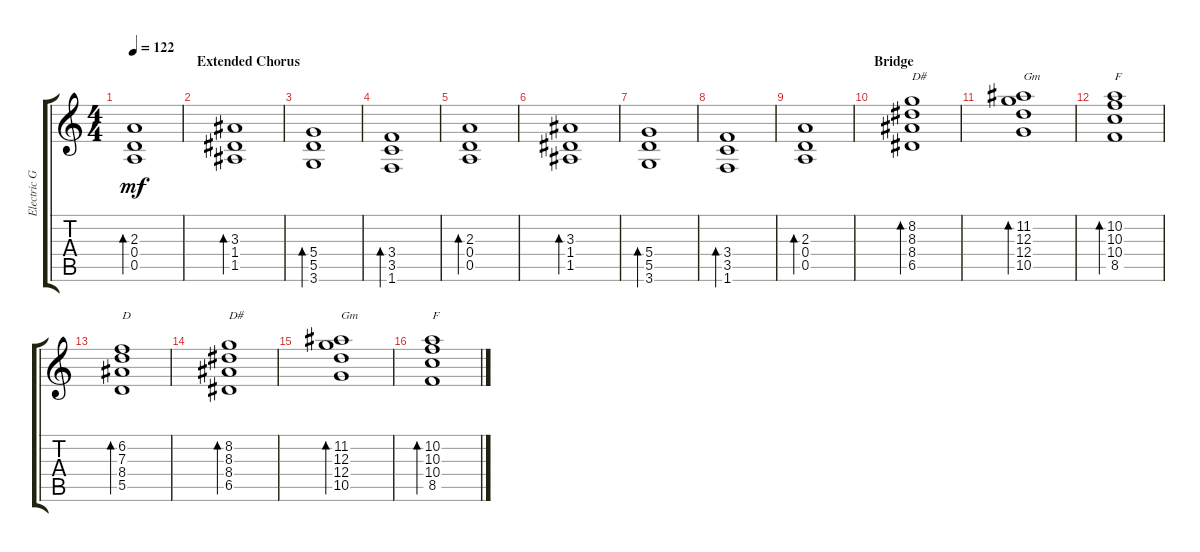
\track ("Electric Guitar" "Electric G") {instrument overdrivenguitar}
\staff {score tabs}
\tuning (E4 B3 G3 D3 A2 E2) {hide}
\ts (4 4)
\tempo 122
\clef g2
\ks c
(2.3 0.4 0.5).1{bd 30 dy mf} |
\section ("" "Extended Chorus")
(3.3 1.4 1.5).1{bd 30} |
(5.4 5.5 3.6).1{bd 30} |
(3.4 3.5 1.6).1{bd 30} |
(2.3 0.4 0.5).1{bd 30} |
(3.3 1.4 1.5).1{bd 30} |
(5.4 5.5 3.6).1{bd 30} |
(3.4 3.5 1.6).1{bd 30} |
(2.3 0.4 0.5).1{bd 30} |
\section ("" "Bridge")
(8.2 8.3 8.4 6.5).1{bd 30 txt "D#"} |
(11.2 12.3 12.4 10.5).1{bd 30 txt "Gm"} |
(10.2 10.3 10.4 8.5).1{bd 30 txt "F"} |
(6.2 7.3 8.4 5.5).1{bd 30 txt "D"} |
(8.2 8.3 8.4 6.5).1{bd 30 txt "D#"} |
(11.2 12.3 12.4 10.5).1{bd 30 txt "Gm"} |
(10.2 10.3 10.4 8.5).1{bd 30 txt "F"}
